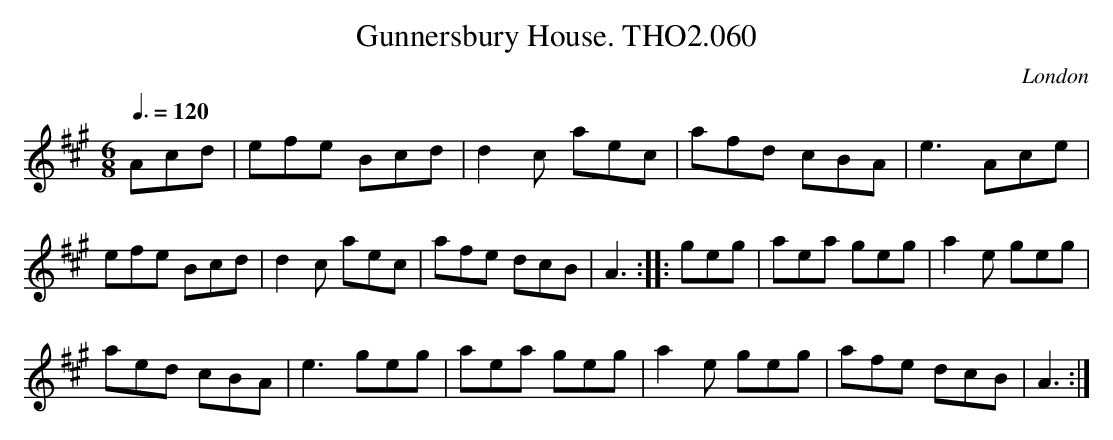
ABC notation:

X:1
T:Gunnersbury House. THO2.060
O:London
M:6/8
L:1/8
Q:3/8=120
K:A
Acd|efe Bcd|d2c aec|afd cBA|e3 Ace|
efe Bcd|d2c aec|afe dcB|A3::geg|aea geg|a2e geg|
aed cBA|e3 geg|aea geg|a2e geg|afe dcB|A3:|
